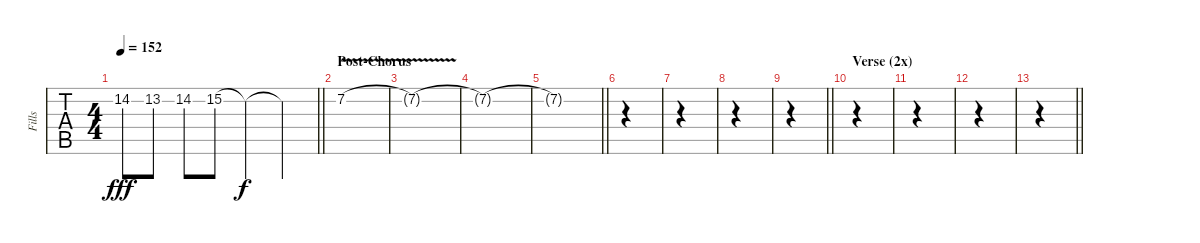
\track ("Fills" "Fills") {mute instrument overdrivenguitar}
\staff {tabs}
\tuning (E4 B3 G3 D3 A2 E2) {hide}
\ts (4 4)
\tempo 152
\clef g2
\barLineRight lightlight
\ks c
14.2.8{dy fff} 13.2.8 14.2.8 15.2.8 15.2{t}.4{dy f} 15.2{t}.4 |
\section ("" "Post-Chorus")
7.2{v}.1 |
7.2{t}.1 |
7.2{t}.1 |
\barLineRight lightlight
7.2{t}.1 |
|
|
|
\barLineRight lightlight
|
\section ("" "Verse (2x)")
|
|
|
\barLineRight lightlight
